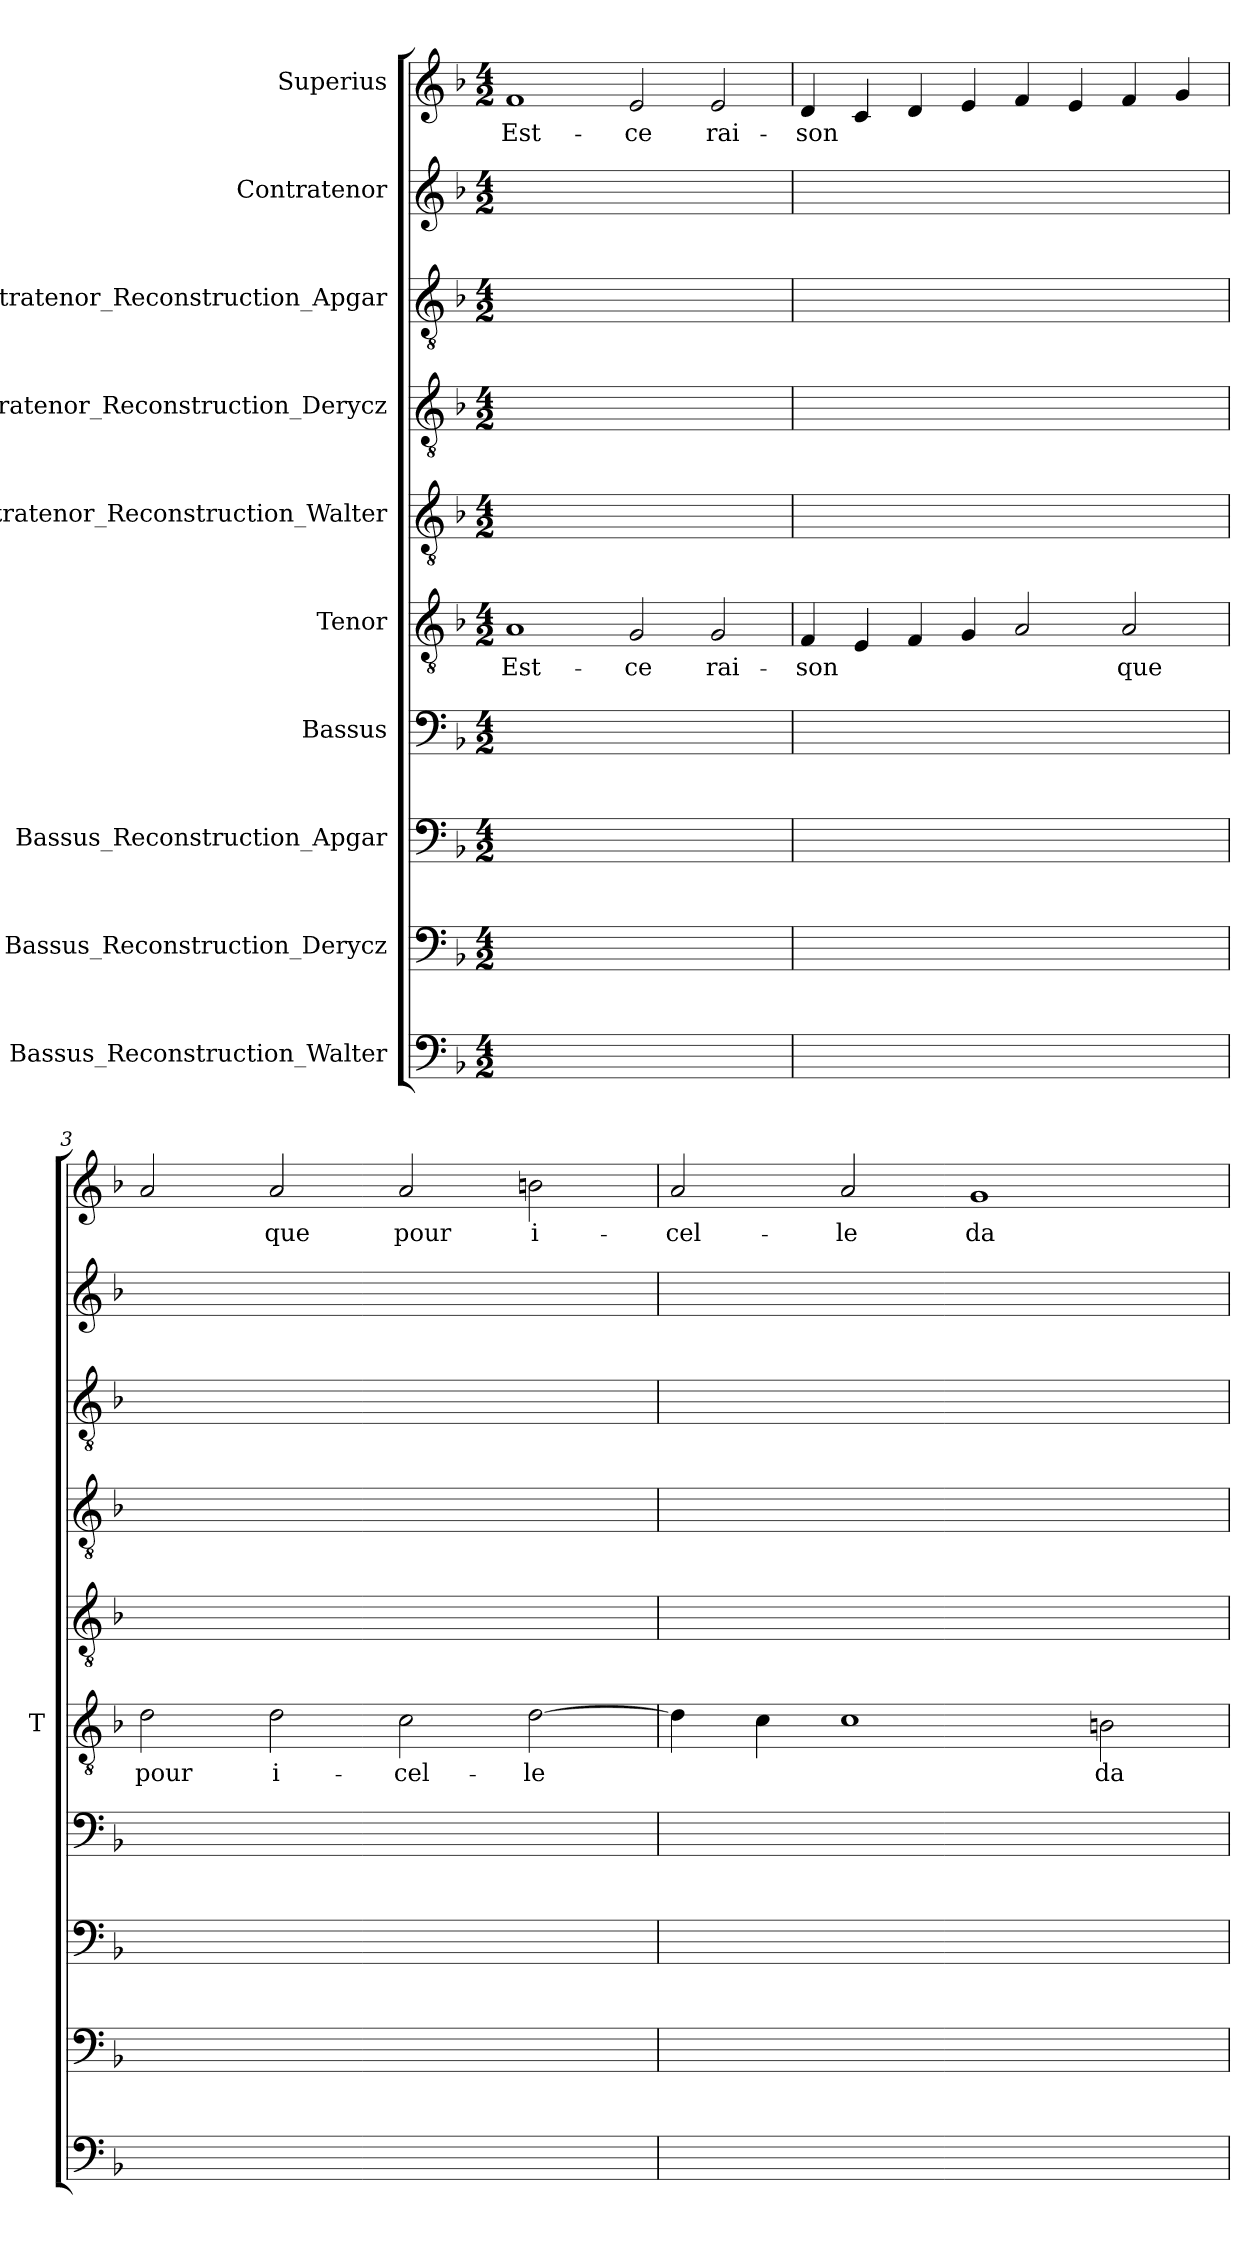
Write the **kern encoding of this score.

**kern	**kern	**kern	**kern	**kern	**text	**kern	**kern	**kern	**kern	**kern	**text
*part10	*part9	*part8	*part7	*part6	*part6	*part5	*part4	*part3	*part2	*part1	*part1
*staff10	*staff9	*staff8	*staff7	*staff6	*staff6	*staff5	*staff4	*staff3	*staff2	*staff1	*staff1
*I"Bassus_Reconstruction_Walter	*I"Bassus_Reconstruction_Derycz	*I"Bassus_Reconstruction_Apgar	*I"Bassus	*I"Tenor	*	*I"Contratenor_Reconstruction_Walter	*I"Contratenor_Reconstruction_Derycz	*I"Contratenor_Reconstruction_Apgar	*I"Contratenor	*I"Superius	*
*	*	*	*	*I'T	*	*	*	*	*	*	*
*clefF4	*clefF4	*clefF4	*clefF4	*clefGv2	*	*clefGv2	*clefGv2	*clefGv2	*clefG2	*clefG2	*
*k[b-]	*k[b-]	*k[b-]	*k[b-]	*k[b-]	*	*k[b-]	*k[b-]	*k[b-]	*k[b-]	*k[b-]	*
*M4/2	*M4/2	*M4/2	*M4/2	*M4/2	*	*M4/2	*M4/2	*M4/2	*M4/2	*M4/2	*
=1	=1	=1	=1	=1	=1	=1	=1	=1	=1	=1	=1
0ryy	0ryy	0ryy	0ryy	1A	Est-	0ryy	0ryy	0ryy	0ryy	1f	Est-
.	.	.	.	2G	-ce	.	.	.	.	2e	-ce
.	.	.	.	2G	rai-	.	.	.	.	2e	rai-
=2	=2	=2	=2	=2	=2	=2	=2	=2	=2	=2	=2
0ryy	0ryy	0ryy	0ryy	4F	-son	0ryy	0ryy	0ryy	0ryy	4d	-son
.	.	.	.	4E	.	.	.	.	.	4c	.
.	.	.	.	4F	.	.	.	.	.	4d	.
.	.	.	.	4G	.	.	.	.	.	4e	.
.	.	.	.	2A	.	.	.	.	.	4f	.
.	.	.	.	.	.	.	.	.	.	4e	.
.	.	.	.	2A	-que	.	.	.	.	4f	.
.	.	.	.	.	.	.	.	.	.	4g	.
=3	=3	=3	=3	=3	=3	=3	=3	=3	=3	=3	=3
0ryy	0ryy	0ryy	0ryy	2d	-pour	0ryy	0ryy	0ryy	0ryy	2a	.
.	.	.	.	2d	i-	.	.	.	.	2a	-que
.	.	.	.	2c	cel-	.	.	.	.	2a	-pour
.	.	.	.	[2d	-le	.	.	.	.	2bn	i-
=4	=4	=4	=4	=4	=4	=4	=4	=4	=4	=4	=4
0ryy	0ryy	0ryy	0ryy	4d]	.	0ryy	0ryy	0ryy	0ryy	2a	cel-
.	.	.	.	4c	.	.	.	.	.	.	.
.	.	.	.	1c	.	.	.	.	.	2a	-le
.	.	.	.	.	.	.	.	.	.	1g	da-
.	.	.	.	2Bn	da-	.	.	.	.	.	.
=	=	=	=	=	=	=	=	=	=	=	=
*-	*-	*-	*-	*-	*-	*-	*-	*-	*-	*-	*-
